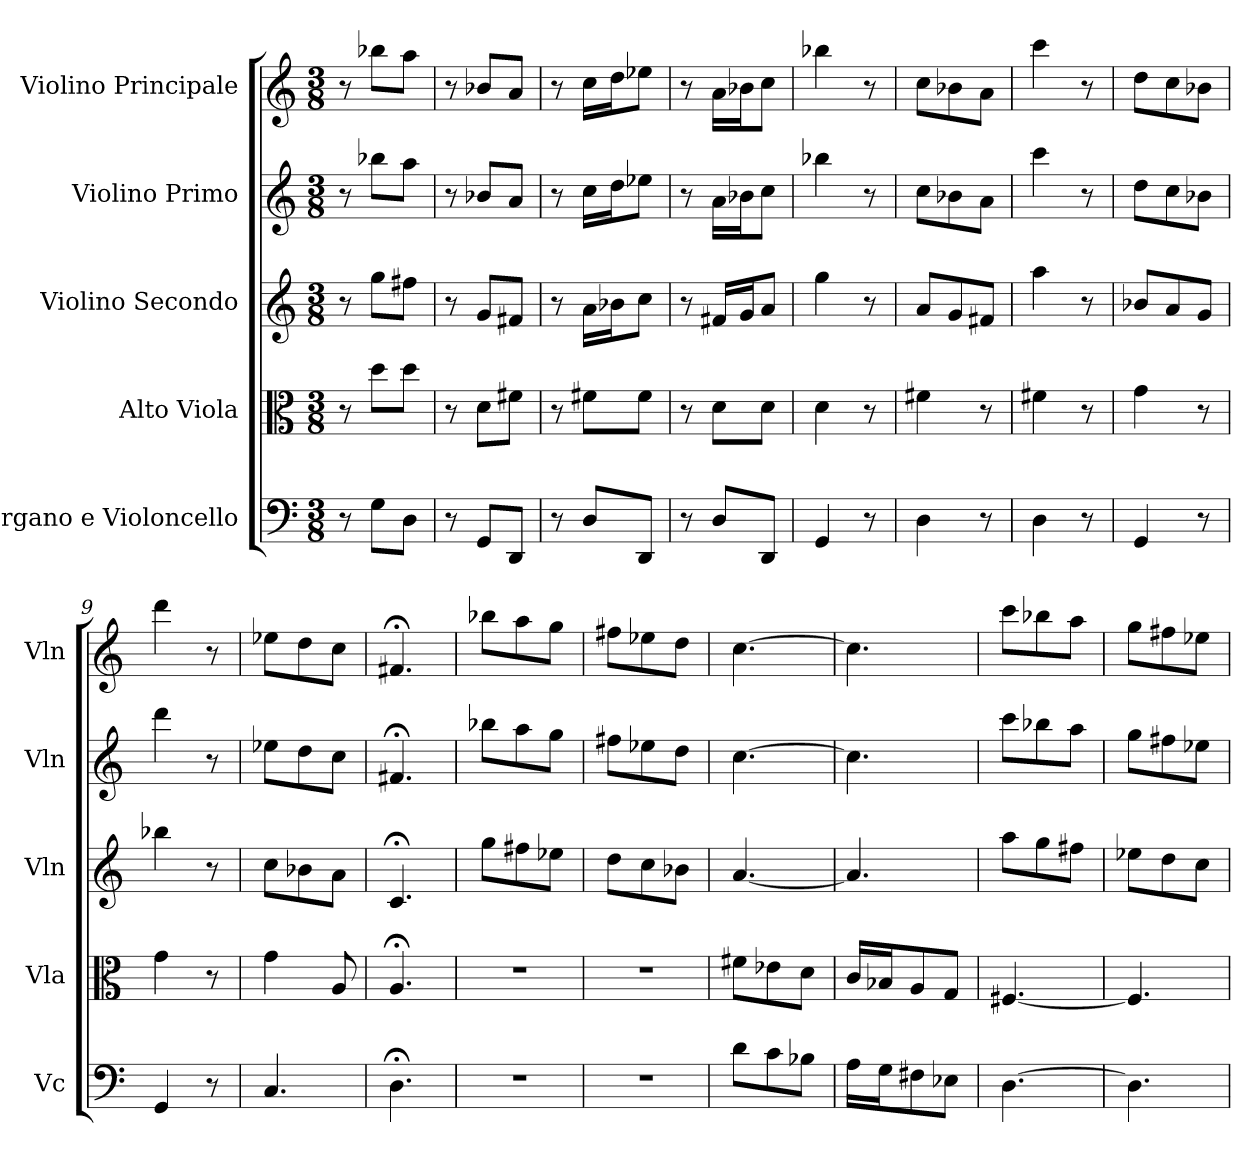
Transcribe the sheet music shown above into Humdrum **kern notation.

**kern	**kern	**kern	**kern	**kern
*part5	*part4	*part3	*part2	*part1
*staff5	*staff4	*staff3	*staff2	*staff1
*I"Organo e Violoncello	*I"Alto Viola	*I"Violino Secondo	*I"Violino Primo	*I"Violino Principale
*I'Vc	*I'Vla	*I'Vln	*I'Vln	*I'Vln
*clefF4	*clefC3	*clefG2	*clefG2	*clefG2
*M3/8	*M3/8	*M3/8	*M3/8	*M3/8
=1	=1	=1	=1	=1
8r	8r	8r	8r	8r
8G\L	8dd\L	8gg\L	8bb-\L	8bb-\L
8D\J	8dd\J	8ff#\J	8aa\J	8aa\J
=2	=2	=2	=2	=2
8r	8r	8r	8r	8r
8GG/L	8d\L	8g/L	8b-/L	8b-/L
8DD/J	8f#\J	8f#/J	8a/J	8a/J
=3	=3	=3	=3	=3
8r	8r	8r	8r	8r
8D/L	8f#\L	16a\LL	16cc\LL	16cc\LL
.	.	16b-\J	16dd\J	16dd\J
8DD/J	8f#\J	8cc\J	8ee-\J	8ee-\J
=4	=4	=4	=4	=4
8r	8r	8r	8r	8r
8D/L	8d\L	16f#/LL	16a\LL	16a\LL
.	.	16g/J	16b-\J	16b-\J
8DD/J	8d\J	8a/J	8cc\J	8cc\J
=5	=5	=5	=5	=5
4GG/	4d\	4gg\	4bb-\	4bb-\
8r	8r	8r	8r	8r
=6	=6	=6	=6	=6
4D\	4f#\	8a/L	8cc\L	8cc\L
.	.	8g/	8b-\	8b-\
8r	8r	8f#/J	8a\J	8a\J
=7	=7	=7	=7	=7
4D\	4f#\	4aa\	4ccc\	4ccc\
8r	8r	8r	8r	8r
=8	=8	=8	=8	=8
4GG/	4g\	8b-/L	8dd\L	8dd\L
.	.	8a/	8cc\	8cc\
8r	8r	8g/J	8b-\J	8b-\J
=9	=9	=9	=9	=9
4GG/	4g\	4bb-\	4ddd\	4ddd\
8r	8r	8r	8r	8r
=10	=10	=10	=10	=10
4.C/	4g\	8cc\L	8ee-\L	8ee-\L
.	.	8b-\	8dd\	8dd\
.	8A/	8a\J	8cc\J	8cc\J
=11	=11	=11	=11	=11
4.D;<\	4.A;</	4.c;</	4.f#;</	4.f#;</
=12	=12	=12	=12	=12
4.r	4.r	8gg\L	8bb-\L	8bb-\L
.	.	8ff#\	8aa\	8aa\
.	.	8ee-\J	8gg\J	8gg\J
=13	=13	=13	=13	=13
4.r	4.r	8dd\L	8ff#\L	8ff#\L
.	.	8cc\	8ee-\	8ee-\
.	.	8b-\J	8dd\J	8dd\J
=14	=14	=14	=14	=14
8d\L	8f#\L	[4.a/	[4.cc\	[4.cc\
8c\	8e-\	.	.	.
8B-\J	8d\J	.	.	.
=15	=15	=15	=15	=15
16A\LL	16c/LL	4.a/]	4.cc\]	4.cc\]
16G\J	16B-/J	.	.	.
8F#\	8A/	.	.	.
8E-\J	8G/J	.	.	.
=16	=16	=16	=16	=16
[4.D\	[4.F#/	8aa\L	8ccc\L	8ccc\L
.	.	8gg\	8bb-\	8bb-\
.	.	8ff#\J	8aa\J	8aa\J
=17	=17	=17	=17	=17
4.D\]	4.F#/]	8ee-\L	8gg\L	8gg\L
.	.	8dd\	8ff#\	8ff#\
.	.	8cc\J	8ee-\J	8ee-\J
=	=	=	=	=
*-	*-	*-	*-	*-
